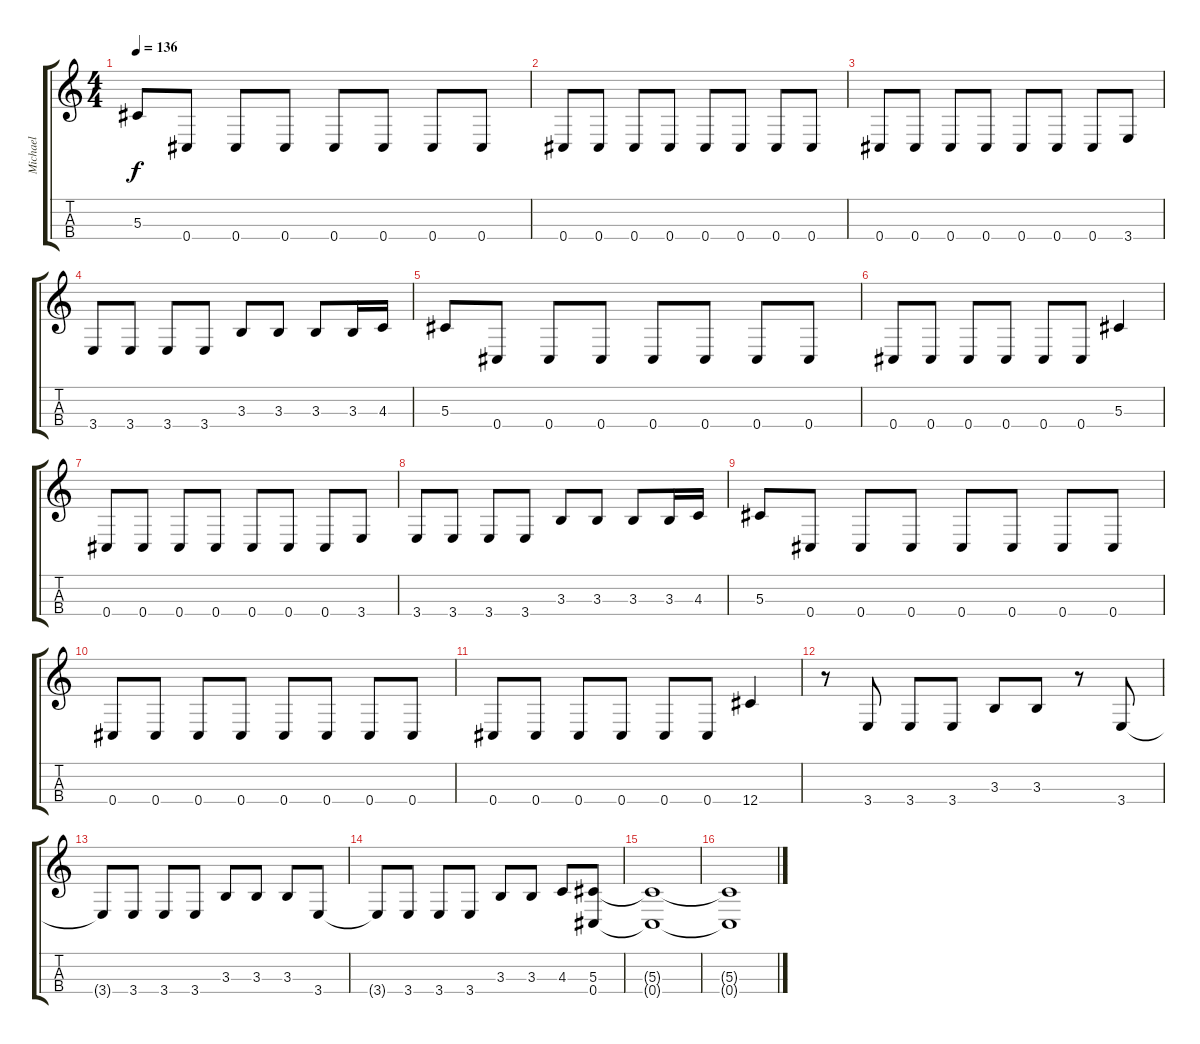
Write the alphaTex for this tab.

\track ("Michael " "Michael ") {instrument electricbassfinger}
\staff {score tabs}
\tuning (Gb3 Db3 Ab2 Db2) {hide}
\ts (4 4)
\tempo 136
\clef g2
\ks c
5.3.8{dy f} 0.4.8 0.4.8 0.4.8 0.4.8 0.4.8 0.4.8 0.4.8 |
0.4.8 0.4.8 0.4.8 0.4.8 0.4.8 0.4.8 0.4.8 0.4.8 |
0.4.8 0.4.8 0.4.8 0.4.8 0.4.8 0.4.8 0.4.8 3.4.8 |
3.4.8 3.4.8 3.4.8 3.4.8 3.3.8 3.3.8 3.3.8 3.3.16 4.3.16 |
5.3.8 0.4.8 0.4.8 0.4.8 0.4.8 0.4.8 0.4.8 0.4.8 |
0.4.8 0.4.8 0.4.8 0.4.8 0.4.8 0.4.8 5.3.4 |
0.4.8 0.4.8 0.4.8 0.4.8 0.4.8 0.4.8 0.4.8 3.4.8 |
3.4.8 3.4.8 3.4.8 3.4.8 3.3.8 3.3.8 3.3.8 3.3.16 4.3.16 |
5.3.8 0.4.8 0.4.8 0.4.8 0.4.8 0.4.8 0.4.8 0.4.8 |
0.4.8 0.4.8 0.4.8 0.4.8 0.4.8 0.4.8 0.4.8 0.4.8 |
0.4.8 0.4.8 0.4.8 0.4.8 0.4.8 0.4.8 12.4.4 |
r.8 3.4.8 3.4.8 3.4.8 3.3.8 3.3.8 r.8 3.4.8 |
3.4{t}.8 3.4.8 3.4.8 3.4.8 3.3.8 3.3.8 3.3.8 3.4.8 |
3.4{t}.8 3.4.8 3.4.8 3.4.8 3.3.8 3.3.8 4.3.8 (5.3 0.4).8 |
(5.3{t} 0.4{t}).1 |
(5.3{t} 0.4{t}).1
